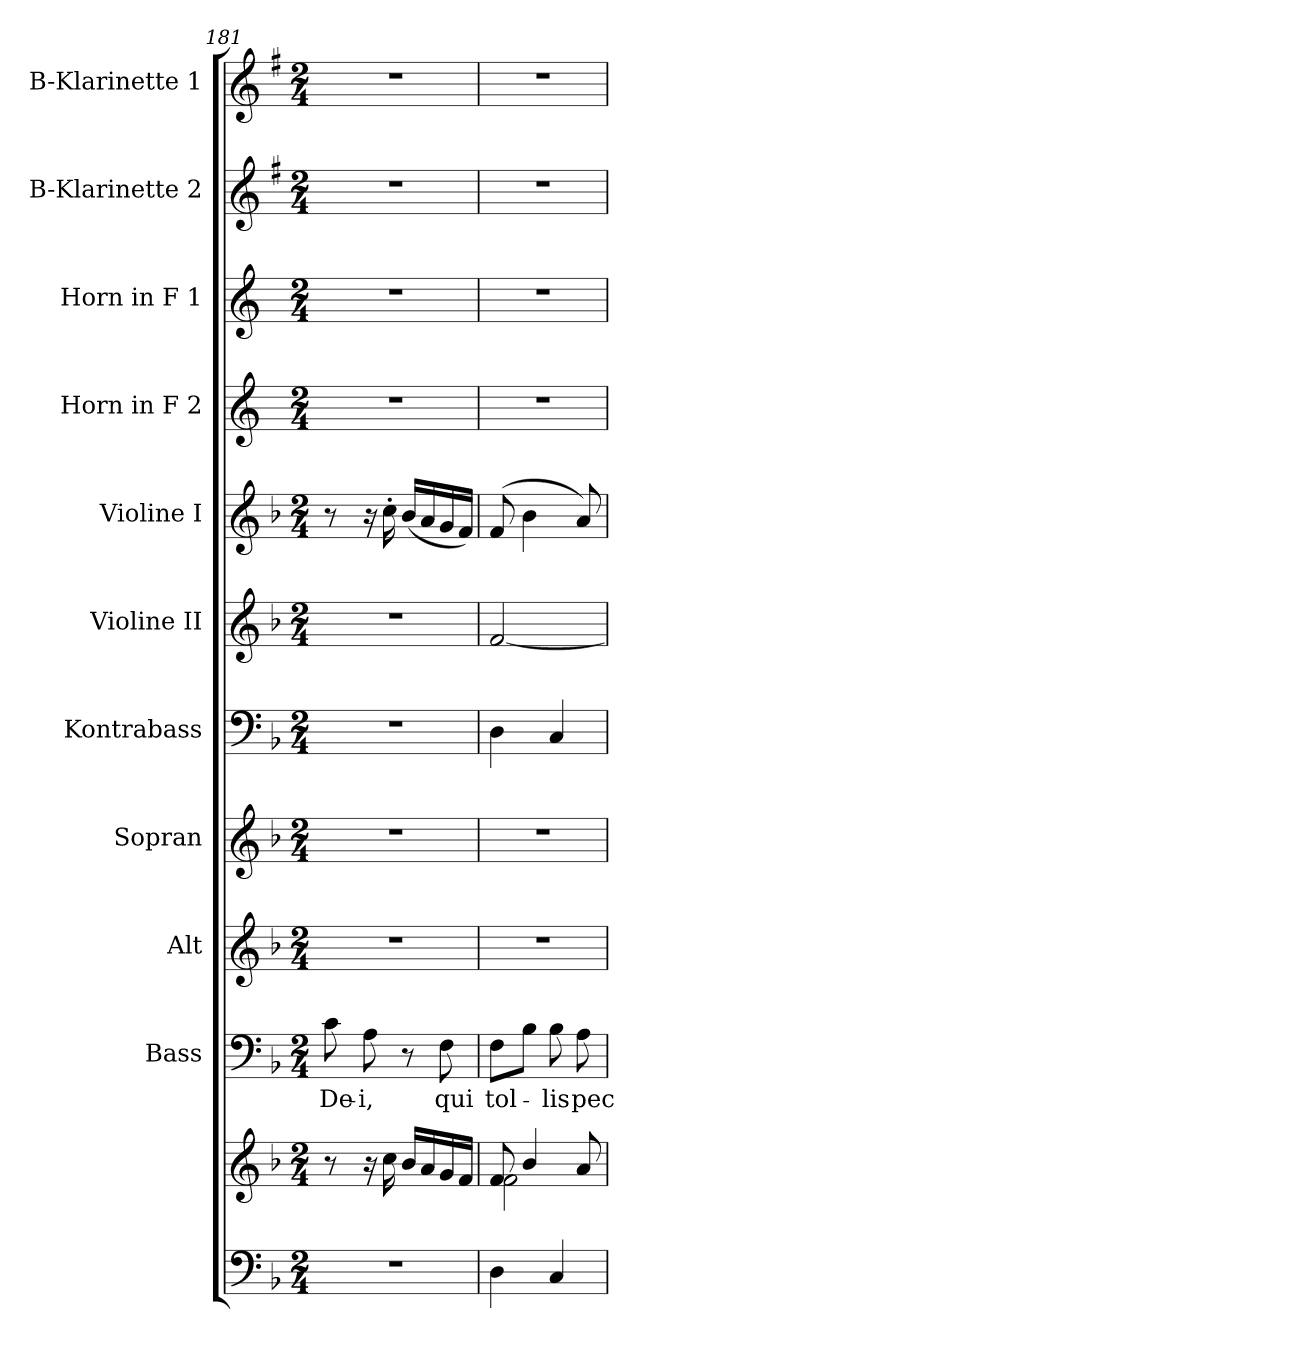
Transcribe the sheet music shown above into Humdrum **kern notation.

**kern	**kern	**kern	**text	**kern	**kern	**kern	**kern	**kern	**kern	**kern	**kern	**kern
*part11	*part11	*part10	*part10	*part9	*part8	*part7	*part6	*part5	*part4	*part3	*part2	*part1
*staff12	*staff11	*staff10	*staff10	*staff9	*staff8	*staff7	*staff6	*staff5	*staff4	*staff3	*staff2	*staff1
*	*	*I"Bass	*	*I"Alt	*I"Sopran	*I"Kontrabass	*I"Violine II	*I"Violine I	*I"Horn in F 2	*I"Horn in F 1	*I"B-Klarinette 2	*I"B-Klarinette 1
*	*	*I'B.	*	*I'A.	*I'S.	*I'Kb.	*I'Vl. II	*I'Vl. I	*	*	*I'B Kl. 2	*I'B Kl. 1
*clefF4	*clefG2	*clefF4	*	*clefG2	*clefG2	*clefF4	*clefG2	*clefG2	*clefG2	*clefG2	*clefG2	*clefG2
*	*	*	*	*	*	*ITrd7c12	*	*	*ITrd4c7	*ITrd4c7	*ITrd1c2	*ITrd1c2
*k[b-]	*k[b-]	*k[b-]	*	*k[b-]	*k[b-]	*k[b-]	*k[b-]	*k[b-]	*k[b-]	*k[b-]	*k[b-]	*k[b-]
*F:	*F:	*F:	*	*F:	*F:	*F:	*F:	*F:	*F:	*F:	*F:	*F:
*M2/4	*M2/4	*M2/4	*	*M2/4	*M2/4	*M2/4	*M2/4	*M2/4	*M2/4	*M2/4	*M2/4	*M2/4
=181	=181	=181	=181	=181	=181	=181	=181	=181	=181	=181	=181	=181
!	!	!	!LO:LY:b	!	!	!	!	!	!	!	!	!
2r	8r	8c\	De-	2r	2r	2r	2r	8r	2r	2r	2r	2r
!	!	!	!LO:LY:b	!	!	!	!	!	!	!	!	!
.	16r	8A\	-i,	.	.	.	.	16r	.	.	.	.
.	16cc\	.	.	.	.	.	.	16cc'>\	.	.	.	.
.	16b-/LL	8r	.	.	.	.	.	(<16b-/LL	.	.	.	.
.	16a/	.	.	.	.	.	.	16a/	.	.	.	.
!	!	!	!LO:LY:b	!	!	!	!	!	!	!	!	!
.	16g/	8F\	qui	.	.	.	.	16g/	.	.	.	.
.	16f/JJ	.	.	.	.	.	.	16f/JJ)	.	.	.	.
=182	=182	=182	=182	=182	=182	=182	=182	=182	=182	=182	=182	=182
*	*^	*	*	*	*	*	*	*	*	*	*	*
!	!	!	!	!LO:LY:b	!	!	!	!	!	!	!	!	!
4D\	8f/	2f\	8F\L	tol-	2r	2r	4DD\	[2f/	(8f/	2r	2r	2r	2r
.	4b-/	.	8B-\J	.	.	.	.	.	4b-\	.	.	.	.
!	!	!	!	!LO:LY:b	!	!	!	!	!	!	!	!	!
4C/	.	.	8B-\	-lis	.	.	4CC/	.	.	.	.	.	.
!	!	!	!	!LO:LY:b	!	!	!	!	!	!	!	!	!
.	8a/	.	8A\	pec-	.	.	.	.	8a/)	.	.	.	.
*	*v	*v	*	*	*	*	*	*	*	*	*	*	*
=	=	=	=	=	=	=	=	=	=	=	=	=
*-	*-	*-	*-	*-	*-	*-	*-	*-	*-	*-	*-	*-
